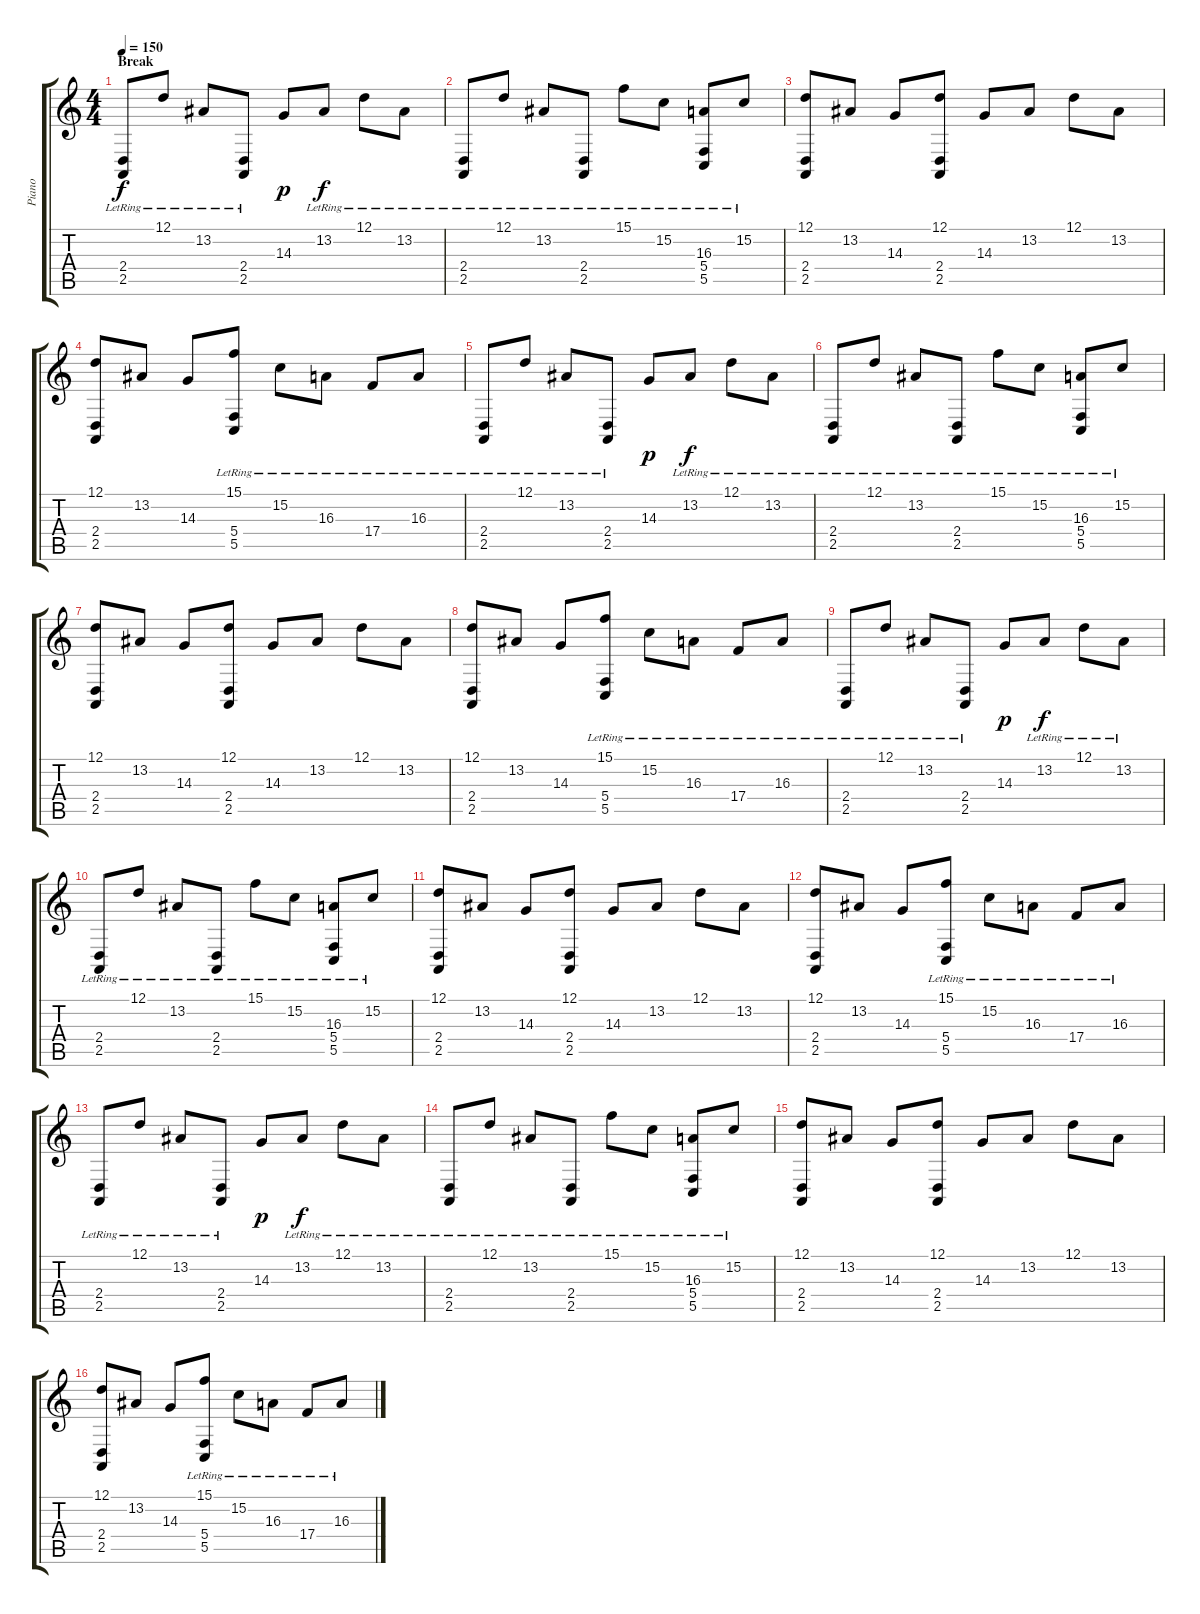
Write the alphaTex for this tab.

\track ("Piano" "Piano") {instrument electricgrandpiano}
\staff {score tabs}
\tuning (D4 A3 F3 C3 G2 D2) {hide}
\ts (4 4)
\section ("" "Break")
\tempo 150
\clef g2
\ks c
(2.4{lr} 2.5{lr}).8{dy f} 12.1{lr}.8 13.2{lr}.8 (2.4{lr} 2.5{lr}).8 14.3.8{dy p} 13.2{lr}.8{dy f} 12.1{lr}.8 13.2{lr}.8 |
(2.4{lr} 2.5{lr}).8 12.1{lr}.8 13.2{lr}.8 (2.4{lr} 2.5{lr}).8 15.1{lr}.8 15.2{lr}.8 (16.3{lr} 5.4{lr} 5.5{lr}).8 15.2{lr}.8 |
(12.1 2.4 2.5).8 13.2.8 14.3.8 (12.1 2.4 2.5).8 14.3.8 13.2.8 12.1.8 13.2.8 |
(12.1 2.4 2.5).8 13.2.8 14.3.8 (15.1{lr} 5.4{lr} 5.5{lr}).8 15.2{lr}.8 16.3{lr}.8 17.4{lr}.8 16.3{lr}.8 |
(2.4{lr} 2.5{lr}).8 12.1{lr}.8 13.2{lr}.8 (2.4{lr} 2.5{lr}).8 14.3.8{dy p} 13.2{lr}.8{dy f} 12.1{lr}.8 13.2{lr}.8 |
(2.4{lr} 2.5{lr}).8 12.1{lr}.8 13.2{lr}.8 (2.4{lr} 2.5{lr}).8 15.1{lr}.8 15.2{lr}.8 (16.3{lr} 5.4{lr} 5.5{lr}).8 15.2{lr}.8 |
(12.1 2.4 2.5).8 13.2.8 14.3.8 (12.1 2.4 2.5).8 14.3.8 13.2.8 12.1.8 13.2.8 |
(12.1 2.4 2.5).8 13.2.8 14.3.8 (15.1{lr} 5.4{lr} 5.5{lr}).8 15.2{lr}.8 16.3{lr}.8 17.4{lr}.8 16.3{lr}.8 |
(2.4{lr} 2.5{lr}).8 12.1{lr}.8 13.2{lr}.8 (2.4{lr} 2.5{lr}).8 14.3.8{dy p} 13.2{lr}.8{dy f} 12.1{lr}.8 13.2{lr}.8 |
(2.4{lr} 2.5{lr}).8 12.1{lr}.8 13.2{lr}.8 (2.4{lr} 2.5{lr}).8 15.1{lr}.8 15.2{lr}.8 (16.3{lr} 5.4{lr} 5.5{lr}).8 15.2{lr}.8 |
(12.1 2.4 2.5).8 13.2.8 14.3.8 (12.1 2.4 2.5).8 14.3.8 13.2.8 12.1.8 13.2.8 |
(12.1 2.4 2.5).8 13.2.8 14.3.8 (15.1{lr} 5.4{lr} 5.5{lr}).8 15.2{lr}.8 16.3{lr}.8 17.4{lr}.8 16.3{lr}.8 |
(2.4{lr} 2.5{lr}).8 12.1{lr}.8 13.2{lr}.8 (2.4{lr} 2.5{lr}).8 14.3.8{dy p} 13.2{lr}.8{dy f} 12.1{lr}.8 13.2{lr}.8 |
(2.4{lr} 2.5{lr}).8 12.1{lr}.8 13.2{lr}.8 (2.4{lr} 2.5{lr}).8 15.1{lr}.8 15.2{lr}.8 (16.3{lr} 5.4{lr} 5.5{lr}).8 15.2{lr}.8 |
(12.1 2.4 2.5).8 13.2.8 14.3.8 (12.1 2.4 2.5).8 14.3.8 13.2.8 12.1.8 13.2.8 |
(12.1 2.4 2.5).8 13.2.8 14.3.8 (15.1{lr} 5.4{lr} 5.5{lr}).8 15.2{lr}.8 16.3{lr}.8 17.4{lr}.8 16.3{lr}.8
